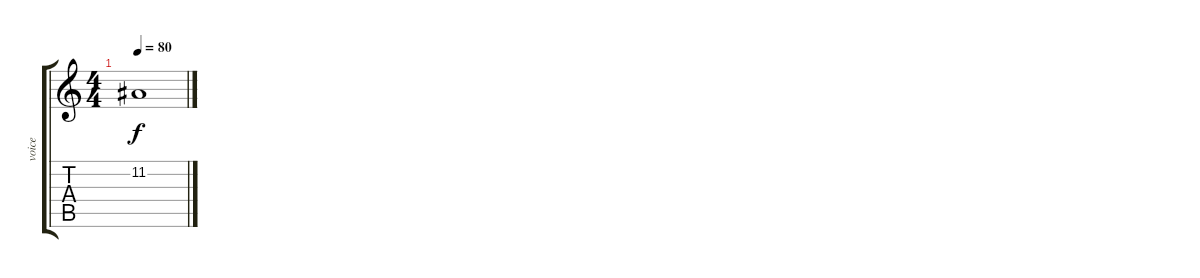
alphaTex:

\track ("voice" "voice") {instrument cello}
\staff {score tabs}
\tuning (E4 B3 G3 D3 A2 E2) {hide}
\ts (4 4)
\tempo 80
\clef g2
\ks c
11.2{t}.1{dy f}
